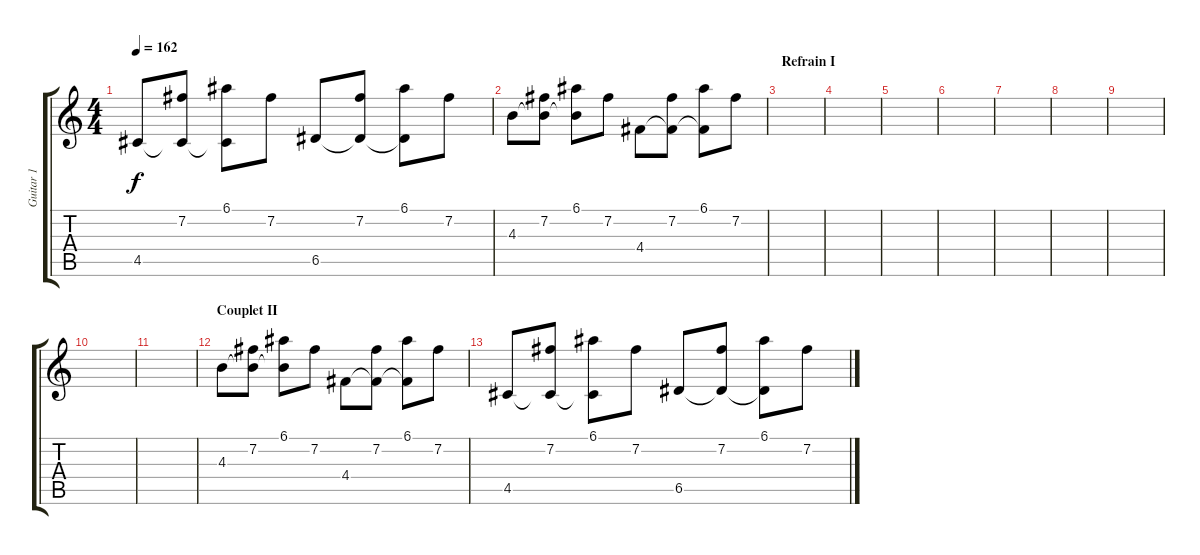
\track ("Guitar 1" "Guitar 1") {instrument acousticguitarnylon}
\staff {score tabs}
\tuning (E4 B3 G3 D3 A2 E2) {hide}
\ts (4 4)
\tempo 162
\clef g2
\ks c
4.5.8{dy f} (7.2 4.5{t}).8 (6.1 4.5{t}).8 7.2.8 6.5.8 (7.2 6.5{t}).8 (6.1 6.5{t}).8 7.2.8 |
4.3.8 (7.2 4.3{t}).8 (6.1 4.3{t}).8 7.2.8 4.4.8 (7.2 4.4{t}).8 (6.1 4.4{t}).8 7.2.8 |
\section ("" "Refrain I")
|
|
|
|
|
|
|
|
|
\section ("" "Couplet II")
4.3.8{volume 10} (7.2 4.3{t}).8 (6.1 4.3{t}).8 7.2.8 4.4.8 (7.2 4.4{t}).8 (6.1 4.4{t}).8 7.2.8 |
4.5.8 (7.2 4.5{t}).8 (6.1 4.5{t}).8 7.2.8 6.5.8 (7.2 6.5{t}).8 (6.1 6.5{t}).8 7.2.8
